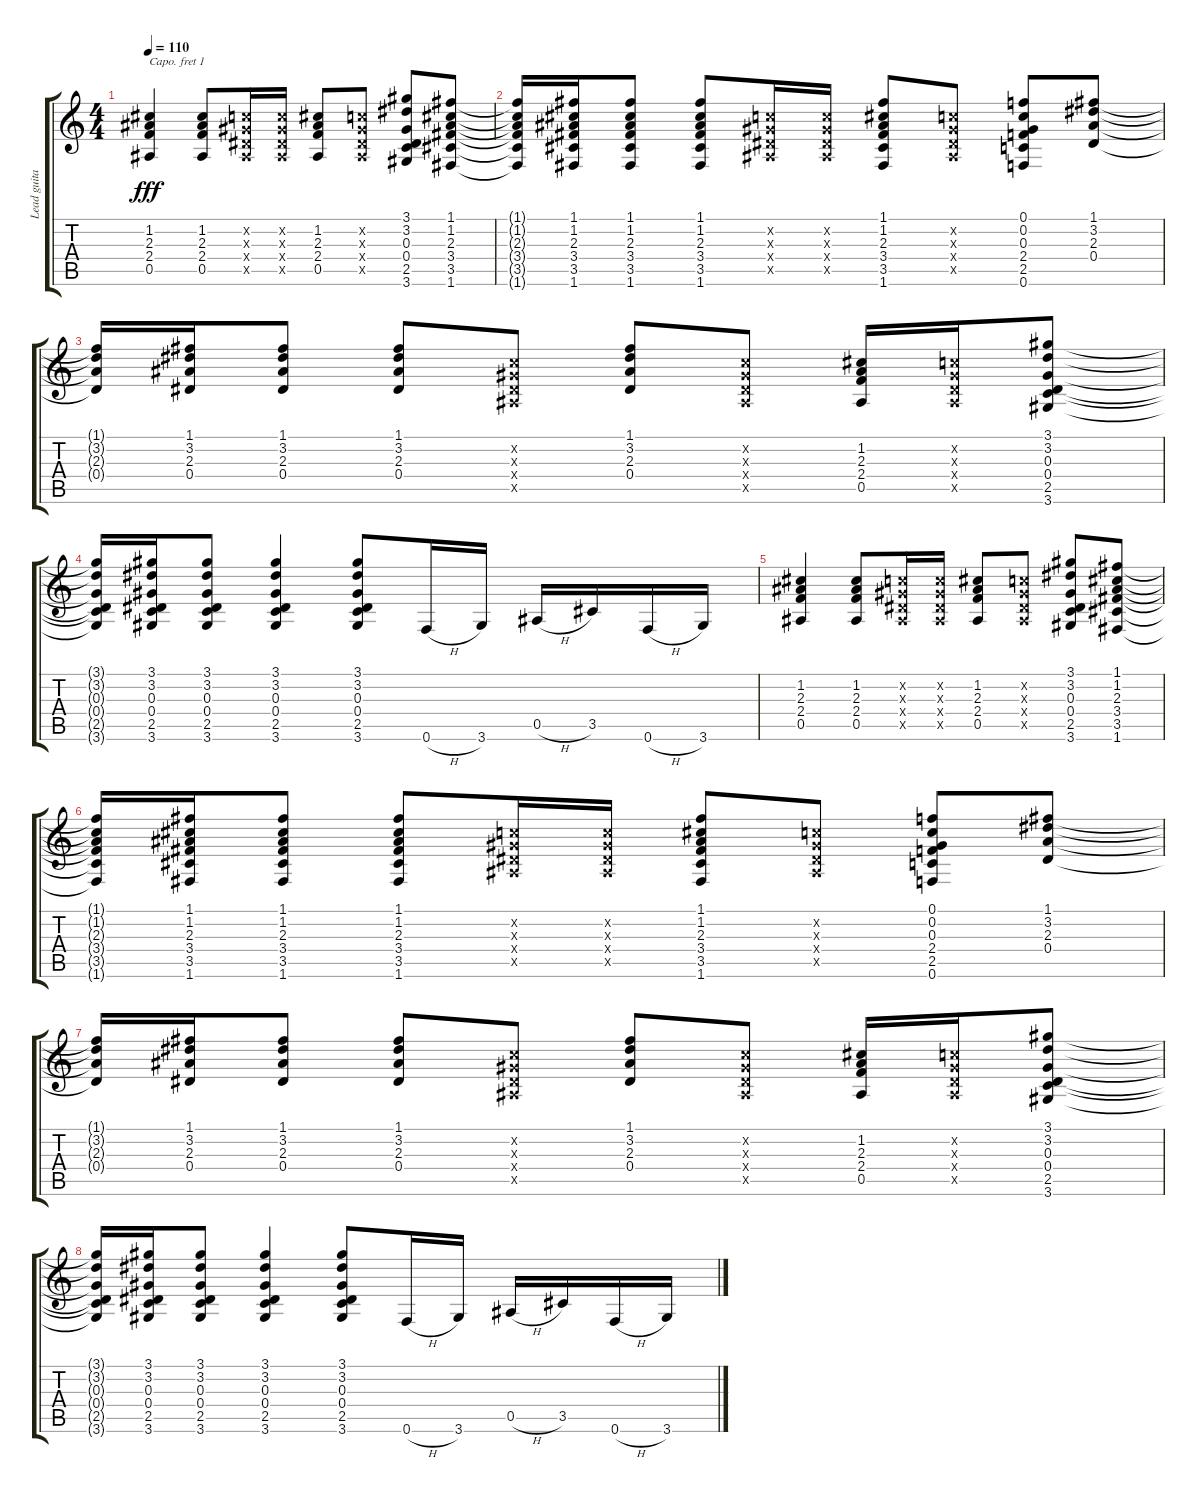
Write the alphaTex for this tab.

\track ("Lead guitar" "Lead guita") {instrument electricguitarmuted}
\staff {score tabs}
\capo 1
\tuning (E4 B3 G3 D3 A2 E2) {hide}
\ts (4 4)
\tempo 110
\clef g2
\ks c
(1.2 2.3 2.4 0.5).4{dy fff} (1.2 2.3 2.4 0.5).8 (0.2{x} 0.3{x} 0.4{x} 0.5{x}).16 (0.2{x} 0.3{x} 0.4{x} 0.5{x}).16 (1.2 2.3 2.4 0.5).8 (0.2{x} 0.3{x} 0.4{x} 0.5{x}).8 (3.1 3.2 0.3 0.4 2.5 3.6).8 (1.1 1.2 2.3 3.4 3.5 1.6).8 |
(1.1{t} 1.2{t} 2.3{t} 3.4{t} 3.5{t} 1.6{t}).16 (1.1 1.2 2.3 3.4 3.5 1.6).16 (1.1 1.2 2.3 3.4 3.5 1.6).8 (1.1 1.2 2.3 3.4 3.5 1.6).8 (0.2{x} 0.3{x} 0.4{x} 0.5{x}).16 (0.2{x} 0.3{x} 0.4{x} 0.5{x}).16 (1.1 1.2 2.3 3.4 3.5 1.6).8 (0.2{x} 0.3{x} 0.4{x} 0.5{x}).8 (0.1 0.2 0.3 2.4 2.5 0.6).8 (1.1 3.2 2.3 0.4).8 |
(1.1{t} 3.2{t} 2.3{t} 0.4{t}).16 (1.1 3.2 2.3 0.4).16 (1.1 3.2 2.3 0.4).8 (1.1 3.2 2.3 0.4).8 (0.2{x} 0.3{x} 0.4{x} 0.5{x}).8 (1.1 3.2 2.3 0.4).8 (0.2{x} 0.3{x} 0.4{x} 0.5{x}).8 (1.2 2.3 2.4 0.5).16 (0.2{x} 0.3{x} 0.4{x} 0.5{x}).16 (3.1 3.2 0.3 0.4 2.5 3.6).8 |
(3.1{t} 3.2{t} 0.3{t} 0.4{t} 2.5{t} 3.6{t}).16 (3.1 3.2 0.3 0.4 2.5 3.6).16 (3.1 3.2 0.3 0.4 2.5 3.6).8 (3.1 3.2 0.3 0.4 2.5 3.6).4 (3.1 3.2 0.3 0.4 2.5 3.6).8 0.6{h}.16 3.6.16 0.5{h}.16 3.5.16 0.6{h}.16 3.6.16 |
(1.2 2.3 2.4 0.5).4 (1.2 2.3 2.4 0.5).8 (0.2{x} 0.3{x} 0.4{x} 0.5{x}).16 (0.2{x} 0.3{x} 0.4{x} 0.5{x}).16 (1.2 2.3 2.4 0.5).8 (0.2{x} 0.3{x} 0.4{x} 0.5{x}).8 (3.1 3.2 0.3 0.4 2.5 3.6).8 (1.1 1.2 2.3 3.4 3.5 1.6).8 |
(1.1{t} 1.2{t} 2.3{t} 3.4{t} 3.5{t} 1.6{t}).16 (1.1 1.2 2.3 3.4 3.5 1.6).16 (1.1 1.2 2.3 3.4 3.5 1.6).8 (1.1 1.2 2.3 3.4 3.5 1.6).8 (0.2{x} 0.3{x} 0.4{x} 0.5{x}).16 (0.2{x} 0.3{x} 0.4{x} 0.5{x}).16 (1.1 1.2 2.3 3.4 3.5 1.6).8 (0.2{x} 0.3{x} 0.4{x} 0.5{x}).8 (0.1 0.2 0.3 2.4 2.5 0.6).8 (1.1 3.2 2.3 0.4).8 |
(1.1{t} 3.2{t} 2.3{t} 0.4{t}).16 (1.1 3.2 2.3 0.4).16 (1.1 3.2 2.3 0.4).8 (1.1 3.2 2.3 0.4).8 (0.2{x} 0.3{x} 0.4{x} 0.5{x}).8 (1.1 3.2 2.3 0.4).8 (0.2{x} 0.3{x} 0.4{x} 0.5{x}).8 (1.2 2.3 2.4 0.5).16 (0.2{x} 0.3{x} 0.4{x} 0.5{x}).16 (3.1 3.2 0.3 0.4 2.5 3.6).8 |
(3.1{t} 3.2{t} 0.3{t} 0.4{t} 2.5{t} 3.6{t}).16 (3.1 3.2 0.3 0.4 2.5 3.6).16 (3.1 3.2 0.3 0.4 2.5 3.6).8 (3.1 3.2 0.3 0.4 2.5 3.6).4 (3.1 3.2 0.3 0.4 2.5 3.6).8 0.6{h}.16 3.6.16 0.5{h}.16 3.5.16 0.6{h}.16 3.6.16
